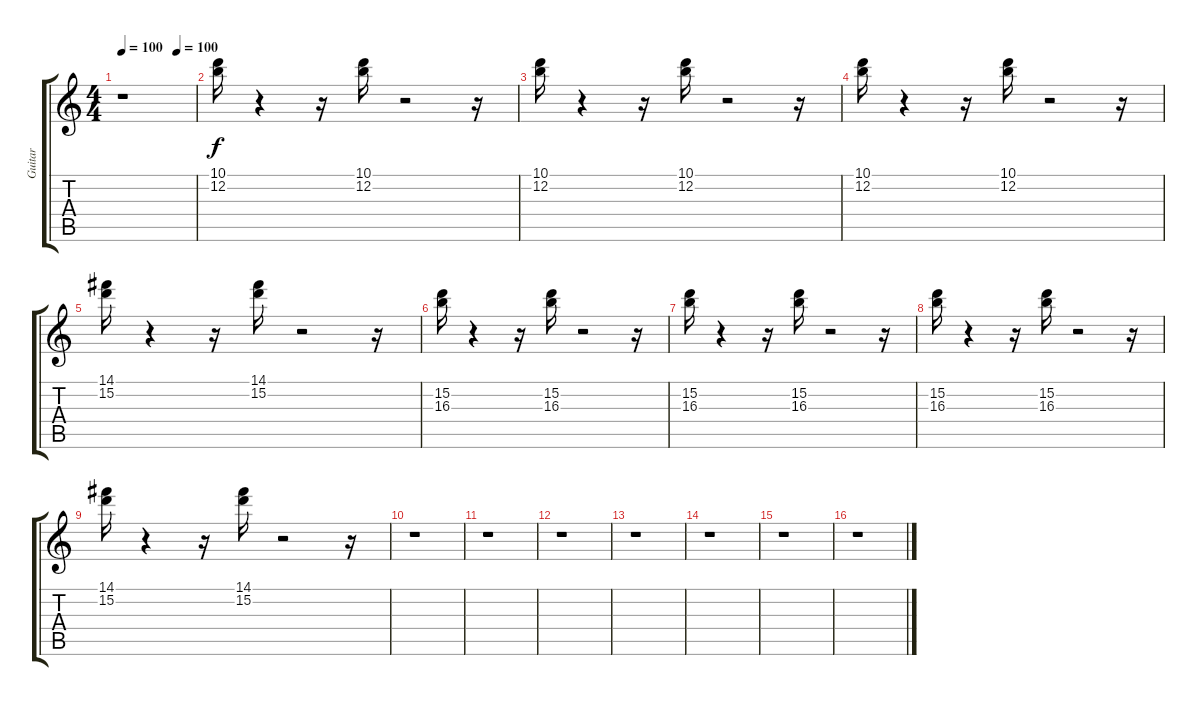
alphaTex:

\track ("Guitar" "Guitar") {instrument electricguitarmuted}
\staff {score tabs}
\tuning (E4 B3 G3 D3 A2 E2) {hide}
\ts (4 4)
\tempo 100
\tempo (100 0.75)
\clef g2
\ks c
r.1{dy mf} |
(10.1 12.2).16{dy f volume 16} r.4 r.16 (10.1 12.2).16 r.2 r.16 |
(10.1 12.2).16 r.4 r.16 (10.1 12.2).16 r.2 r.16 |
(10.1 12.2).16 r.4 r.16 (10.1 12.2).16 r.2 r.16 |
(14.1 15.2).16 r.4 r.16 (14.1 15.2).16 r.2 r.16 |
(15.2 16.3).16 r.4 r.16 (15.2 16.3).16 r.2 r.16 |
(15.2 16.3).16 r.4 r.16 (15.2 16.3).16 r.2 r.16 |
(15.2 16.3).16 r.4 r.16 (15.2 16.3).16 r.2 r.16 |
(14.1 15.2).16 r.4 r.16 (14.1 15.2).16 r.2 r.16 |
r.1 |
r.1 |
r.1 |
r.1 |
r.1 |
r.1 |
r.1
